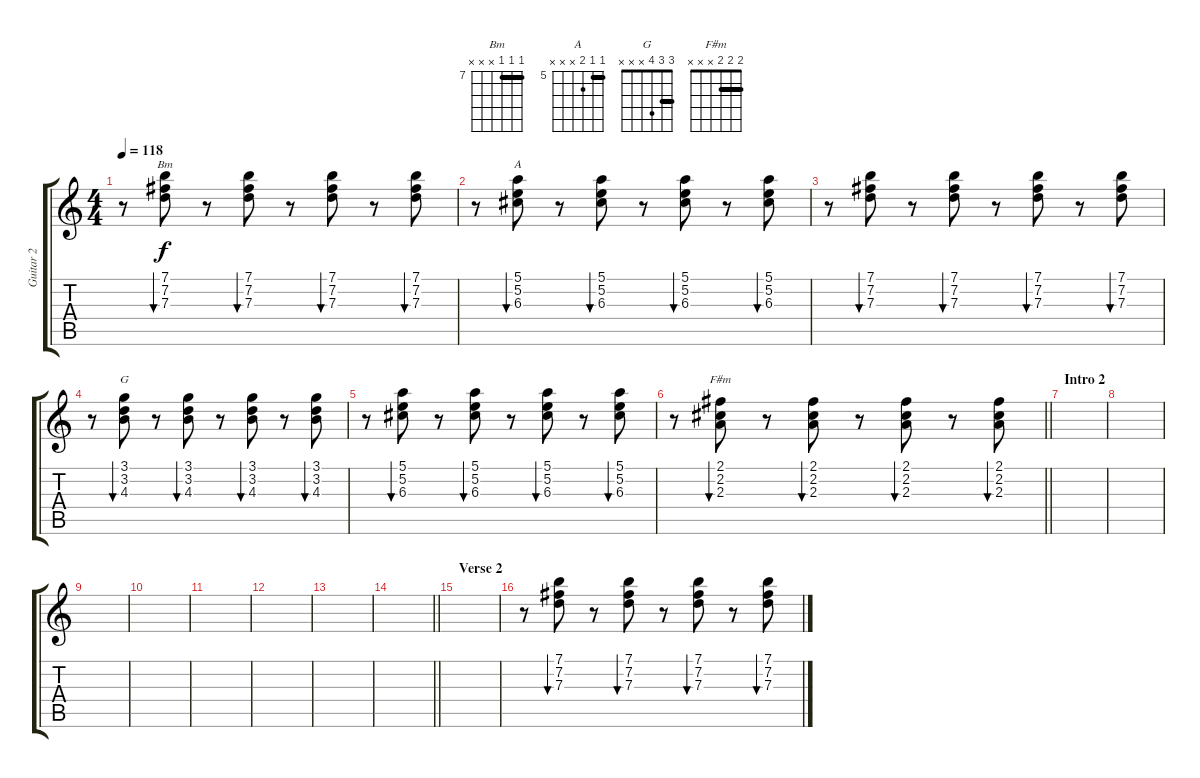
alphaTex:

\track ("Guitar 2" "Guitar 2") {instrument acousticguitarsteel}
\staff {score tabs}
\tuning (E4 B3 G3 D3 A2 E2) {hide}
\chord ("Bm" 7 7 7 x x x) {firstfret 7 barre 7}
\chord ("A" 5 5 6 x x x) {firstfret 5 barre 5}
\chord ("G" 3 3 4 x x x) {barre 3}
\chord ("F#m" 2 2 2 x x x) {barre 2}
\ts (4 4)
\tempo 118
\clef g2
\ks c
r.8{dy f} (7.1 7.2 7.3).8{bu 30 ch "Bm"} r.8 (7.1 7.2 7.3).8{bu 30} r.8 (7.1 7.2 7.3).8{bu 30} r.8 (7.1 7.2 7.3).8{bu 30} |
r.8 (5.1 5.2 6.3).8{bu 30 ch "A"} r.8 (5.1 5.2 6.3).8{bu 30} r.8 (5.1 5.2 6.3).8{bu 30} r.8 (5.1 5.2 6.3).8{bu 30} |
r.8 (7.1 7.2 7.3).8{bu 30} r.8 (7.1 7.2 7.3).8{bu 30} r.8 (7.1 7.2 7.3).8{bu 30} r.8 (7.1 7.2 7.3).8{bu 30} |
r.8 (3.1 3.2 4.3).8{bu 30 ch "G"} r.8 (3.1 3.2 4.3).8{bu 30} r.8 (3.1 3.2 4.3).8{bu 30} r.8 (3.1 3.2 4.3).8{bu 30} |
r.8 (5.1 5.2 6.3).8{bu 30} r.8 (5.1 5.2 6.3).8{bu 30} r.8 (5.1 5.2 6.3).8{bu 30} r.8 (5.1 5.2 6.3).8{bu 30} |
\barLineRight lightlight
r.8 (2.1 2.2 2.3).8{bu 30 ch "F#m"} r.8 (2.1 2.2 2.3).8{bu 30} r.8 (2.1 2.2 2.3).8{bu 30} r.8 (2.1 2.2 2.3).8{bu 30} |
\section ("" "Intro 2")
|
|
|
|
|
|
|
\barLineRight lightlight
|
\section ("" "Verse 2")
|
r.8 (7.1 7.2 7.3).8{bu 30} r.8 (7.1 7.2 7.3).8{bu 30} r.8 (7.1 7.2 7.3).8{bu 30} r.8 (7.1 7.2 7.3).8{bu 30}
